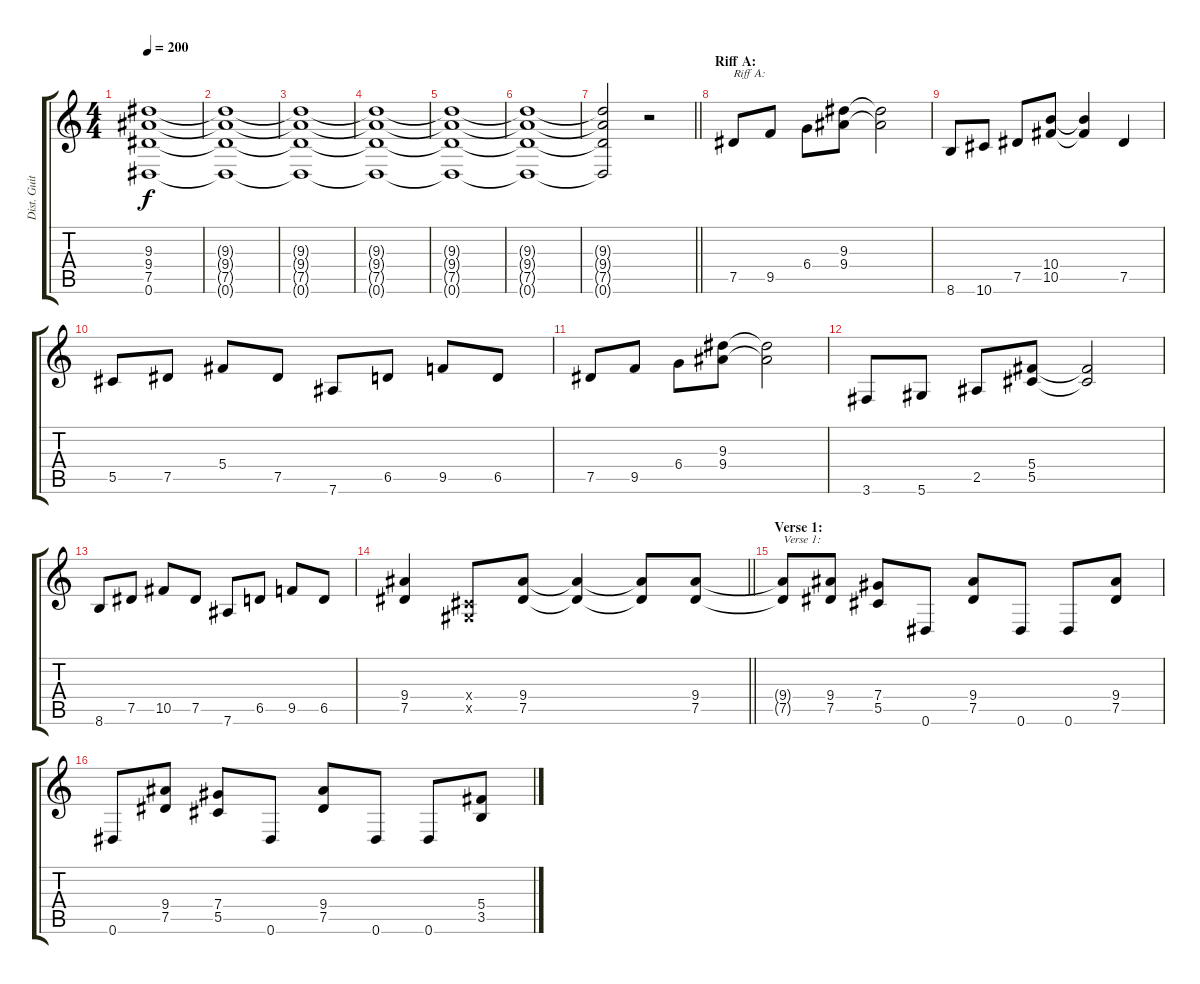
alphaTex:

\track ("Dist. Guitar 1" "Dist. Guit") {instrument distortionguitar}
\staff {score tabs}
\tuning (Eb4 Bb3 Gb3 Db3 Ab2 Eb2) {hide}
\ts (4 4)
\tempo 200
\clef g2
\ks c
(9.3{t} 9.4{t} 7.5{t} 0.6{t}).1{dy f} |
(9.3{t} 9.4{t} 7.5{t} 0.6{t}).1 |
(9.3{t} 9.4{t} 7.5{t} 0.6{t}).1 |
(9.3{t} 9.4{t} 7.5{t} 0.6{t}).1 |
(9.3{t} 9.4{t} 7.5{t} 0.6{t}).1 |
(9.3{t} 9.4{t} 7.5{t} 0.6{t}).1 |
\barLineRight lightlight
(9.3{t} 9.4{t} 7.5{t} 0.6{t}).2 r.2 |
\section ("" "Riff A:")
7.5.8{txt "Riff A:"} 9.5.8 6.4.8 (9.3 9.4).8 (9.3{t} 9.4{t}).2 |
8.6.8 10.6.8 7.5.8 (10.4 10.5).8 (10.4{t} 10.5{t}).4 7.5.4 |
5.5.8 7.5.8 5.4.8 7.5.8 7.6.8 6.5.8 9.5.8 6.5.8 |
7.5.8 9.5.8 6.4.8 (9.3 9.4).8 (9.3{t} 9.4{t}).2 |
3.6.8 5.6.8 2.5.8 (5.4 5.5).8 (5.4{t} 5.5{t}).2 |
8.6.8 7.5.8 10.5.8 7.5.8 7.6.8 6.5.8 9.5.8 6.5.8 |
\barLineRight lightlight
(9.4 7.5).4 (0.4{x} 0.5{x}).8 (9.4 7.5).8 (9.4{t} 7.5{t}).4 (9.4{t} 7.5{t}).8 (9.4 7.5).8 |
\section ("" "Verse 1:")
(9.4{t} 7.5{t}).8{txt "Verse 1:"} (9.4 7.5).8 (7.4 5.5).8 0.6.8 (9.4 7.5).8 0.6.8 0.6.8 (9.4 7.5).8 |
0.6.8 (9.4 7.5).8 (7.4 5.5).8 0.6.8 (9.4 7.5).8 0.6.8 0.6.8 (5.4 3.5).8
